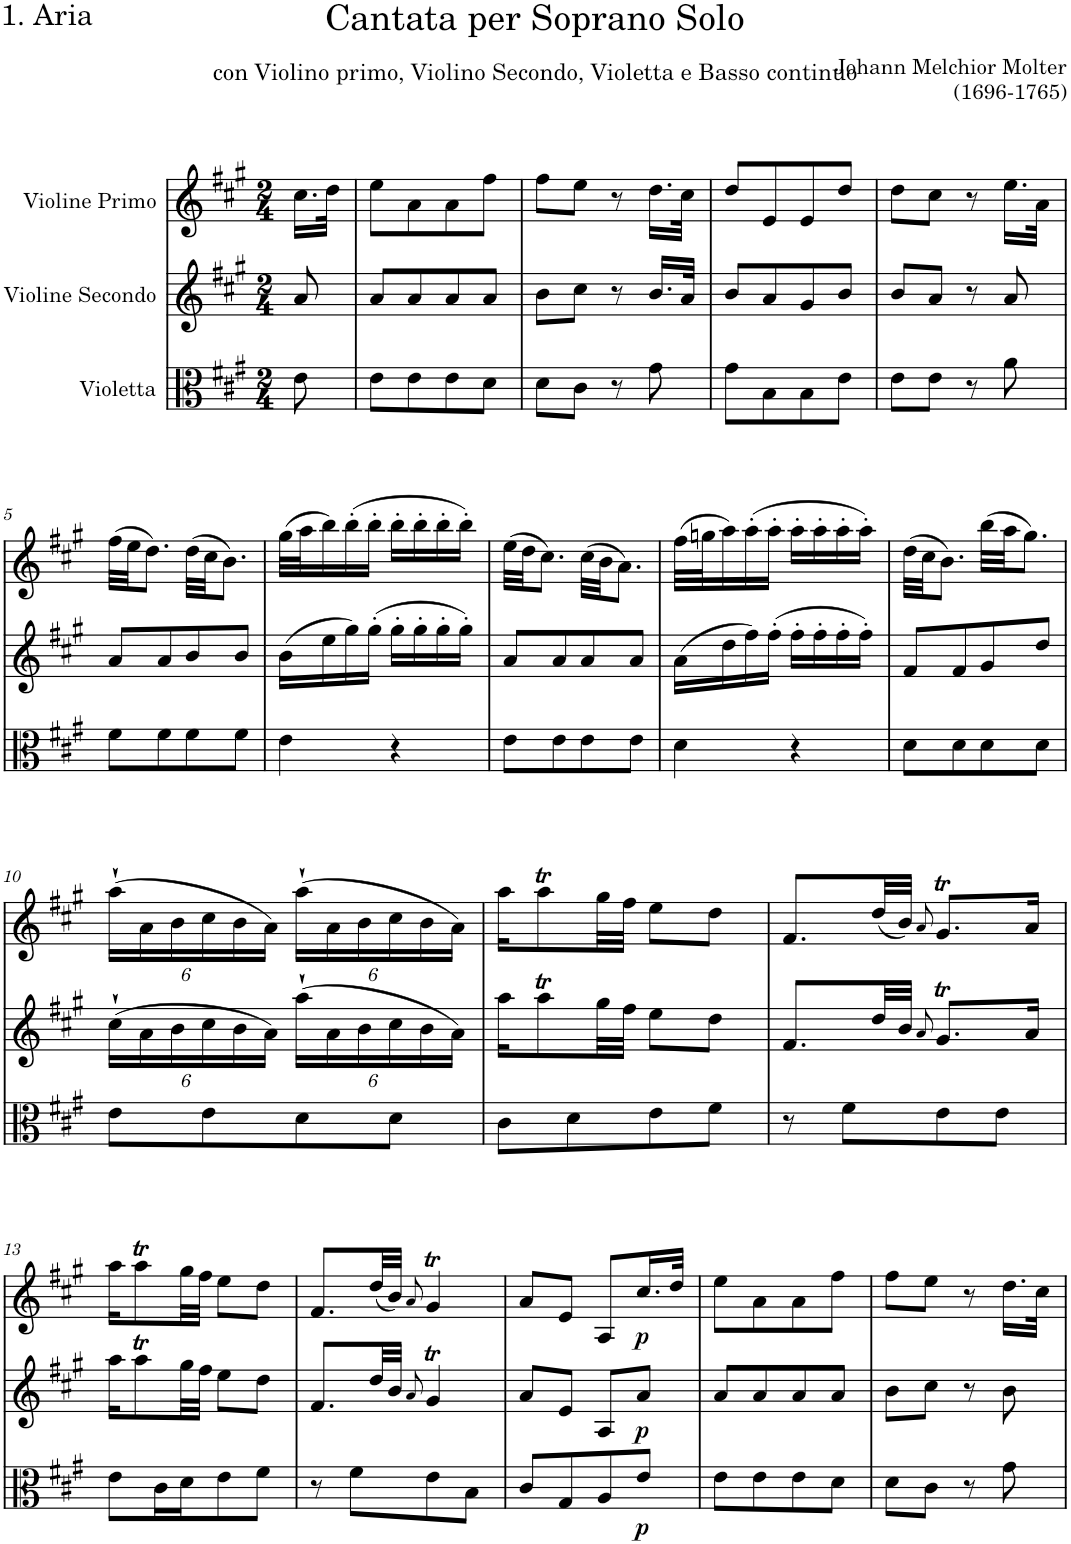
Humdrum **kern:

**kern	**dynam	**kern	**dynam	**kern	**dynam
*part3	*part3	*part2	*part2	*part1	*part1
*staff3	*staff3	*staff2	*staff2	*staff1	*staff1
*I"Violetta	*	*I"Violine Secondo	*	*I"Violine Primo	*
*I'Vla	*	*I'Vln	*	*I'Vln	*
*clefC3	*	*clefG2	*	*clefG2	*
*k[f#c#g#]	*	*k[f#c#g#]	*	*k[f#c#g#]	*
*M2/4	*	*M2/4	*	*M2/4	*
=	=	=	=	=	=
8e\	.	8a/	.	16.cc#\LL	.
.	.	.	.	32dd\JJL	.
=1	=1	=1	=1	=1	=1
8e\L	.	8a/L	.	8ee\L	.
8e\	.	8a/	.	8a\	.
8e\	.	8a/	.	8a\	.
8d\J	.	8a/J	.	8ff#\J	.
=2	=2	=2	=2	=2	=2
8d\L	.	8b\L	.	8ff#\L	.
8c#\J	.	8cc#\J	.	8ee\J	.
8r	.	8r	.	8r	.
8g#\	.	16.b/LL	.	16.dd\LL	.
.	.	32a/JJk	.	32cc#\JJk	.
=3	=3	=3	=3	=3	=3
8g#\L	.	8b/L	.	8dd/L	.
8B\	.	8a/	.	8e/	.
8B\	.	8g#/	.	8e/	.
8e\J	.	8b/J	.	8dd/J	.
=4	=4	=4	=4	=4	=4
8e\L	.	8b/L	.	8dd\L	.
8e\J	.	8a/J	.	8cc#\J	.
8r	.	8r	.	8r	.
8a\	.	8a/	.	16.ee\LL	.
.	.	.	.	32a\JJk	.
!!LO:LB:g=z
=5	=5	=5	=5	=5	=5
8f#\L	.	8a/L	.	(32ff#\LLL	.
.	.	.	.	32ee\JJ	.
.	.	.	.	8.dd\J)	.
8f#\	.	8a/	.	.	.
8f#\	.	8b/	.	(32dd\LLL	.
.	.	.	.	32cc#\JJ	.
.	.	.	.	8.b\J)	.
8f#\J	.	8b/J	.	.	.
=6	=6	=6	=6	=6	=6
4e\	.	(16b\LL	.	(32gg#\LLL	.
.	.	.	.	32aa\J	.
.	.	16ee\	.	16bb\)	.
.	.	16gg#\)	.	(16bb'\	.
.	.	(16gg#'\JJ	.	16bb'\JJ	.
4r	.	16gg#'\LL	.	16bb'\LL	.
.	.	16gg#'\	.	16bb'\	.
.	.	16gg#'\	.	16bb'\	.
.	.	16gg#'\JJ)	.	16bb'\JJ)	.
=7	=7	=7	=7	=7	=7
8e\L	.	8a/L	.	(32ee\LLL	.
.	.	.	.	32dd\JJ	.
.	.	.	.	8.cc#\J)	.
8e\	.	8a/	.	.	.
8e\	.	8a/	.	(32cc#\LLL	.
.	.	.	.	32b\JJ	.
.	.	.	.	8.a\J)	.
8e\J	.	8a/J	.	.	.
=8	=8	=8	=8	=8	=8
4d\	.	(16a\LL	.	(32ff#\LLL	.
.	.	.	.	32ggn\J	.
.	.	16dd\	.	16aa\)	.
.	.	16ff#\)	.	(16aa'\	.
.	.	(16ff#'\JJ	.	16aa'\JJ	.
4r	.	16ff#'\LL	.	16aa'\LL	.
.	.	16ff#'\	.	16aa'\	.
.	.	16ff#'\	.	16aa'\	.
.	.	16ff#'\JJ)	.	16aa'\JJ)	.
=9	=9	=9	=9	=9	=9
8d\L	.	8f#/L	.	(32dd\LLL	.
.	.	.	.	32cc#\JJ	.
.	.	.	.	8.b\J)	.
8d\	.	8f#/	.	.	.
8d\	.	8g#/	.	(32bb\LLL	.
.	.	.	.	32aa\JJ	.
.	.	.	.	8.gg#\J)	.
8d\J	.	8dd/J	.	.	.
!!LO:LB:g=z
=10	=10	=10	=10	=10	=10
*	*	*Xbrackettup	*	*Xbrackettup	*
8e\L	.	(24cc#`\LL	.	(24aa`\LL	.
.	.	24a\	.	24a\	.
.	.	24b\	.	24b\	.
8e\	.	24cc#\	.	24cc#\	.
.	.	24b\	.	24b\	.
.	.	24a\JJ)	.	24a\JJ)	.
8d\	.	(24aa`\LL	.	(24aa`\LL	.
.	.	24a\	.	24a\	.
.	.	24b\	.	24b\	.
8d\J	.	24cc#\	.	24cc#\	.
.	.	24b\	.	24b\	.
.	.	24a\JJ)	.	24a\JJ)	.
=11	=11	=11	=11	=11	=11
8c#\L	.	16aa\KL	.	16aa\KL	.
.	.	8aaT\	.	8aaT\	.
8d\	.	.	.	.	.
.	.	32gg#\LL	.	32gg#\LL	.
.	.	32ff#\JJJ	.	32ff#\JJJ	.
8e\	.	8ee\L	.	8ee\L	.
8f#\J	.	8dd\J	.	8dd\J	.
=12	=12	=12	=12	=12	=12
8r	.	8.f#/L	.	8.f#/L	.
8f#\L	.	.	.	.	.
.	.	32dd/LL	.	(32dd/LL	.
.	.	32b/JJJ	.	32b/JJJ)	.
.	.	8qa/	.	8qa/	.
8e\	.	8.g#t/L	.	8.g#t/L	.
8e\J	.	.	.	.	.
.	.	16a/Jk	.	16a/Jk	.
!!LO:LB:g=z
=13	=13	=13	=13	=13	=13
8e\L	.	16aa\KL	.	16aa\KL	.
.	.	8aaT\	.	8aaT\	.
16c#\L	.	.	.	.	.
16d\J	.	32gg#\LL	.	32gg#\LL	.
.	.	32ff#\JJJ	.	32ff#\JJJ	.
8e\	.	8ee\L	.	8ee\L	.
8f#\J	.	8dd\J	.	8dd\J	.
=14	=14	=14	=14	=14	=14
8r	.	8.f#/L	.	8.f#/L	.
8f#\L	.	.	.	.	.
.	.	32dd/LL	.	(32dd/LL	.
.	.	32b/JJJ	.	32b/JJJ)	.
.	.	8qa/	.	8qa/	.
8e\	.	4g#t/	.	4g#t/	.
8B\J	.	.	.	.	.
=15	=15	=15	=15	=15	=15
8c#/L	.	8a/L	.	8a/L	.
8G#/	.	8e/J	.	8e/J	.
8A/	.	8A/L	.	8A/L	.
!	!LO:DY:b	!	!LO:DY:b	!	!LO:DY:b
8e/J	p	8a/J	p	16.cc#/L	p
.	.	.	.	32dd/JJk	.
=16	=16	=16	=16	=16	=16
8e\L	.	8a/L	.	8ee\L	.
8e\	.	8a/	.	8a\	.
8e\	.	8a/	.	8a\	.
8d\J	.	8a/J	.	8ff#\J	.
=17	=17	=17	=17	=17	=17
8d\L	.	8b\L	.	8ff#\L	.
8c#\J	.	8cc#\J	.	8ee\J	.
8r	.	8r	.	8r	.
8g#\	.	8b\	.	16.dd\LL	.
.	.	.	.	32cc#\JJk	.
=	=	=	=	=	=
*-	*-	*-	*-	*-	*-
